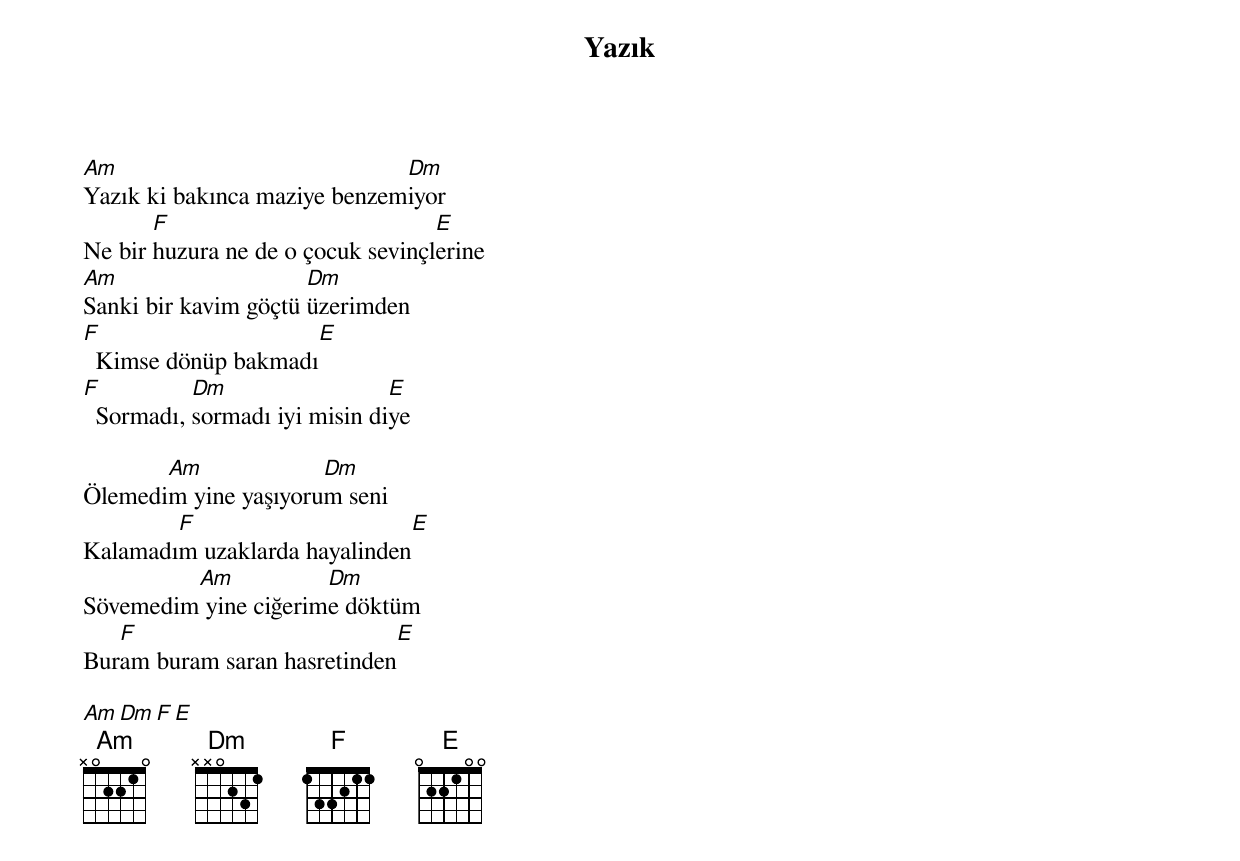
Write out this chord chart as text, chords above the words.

{title: Yazık}
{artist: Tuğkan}

Am                            Dm
Yazık ki bakınca maziye benzemiyor
       F                           E
Ne bir huzura ne de o çocuk sevinçlerine
Am                    Dm
Sanki bir kavim göçtü üzerimden
F                      E
  Kimse dönüp bakmadı
F          Dm                  E
  Sormadı, sormadı iyi misin diye

       Am             Dm
Ölemedim yine yaşıyorum seni
        F                      E
Kalamadım uzaklarda hayalinden
         Am           Dm
Sövemedim yine ciğerime döktüm
   F                         E
Buram buram saran hasretinden

Am Dm F E
